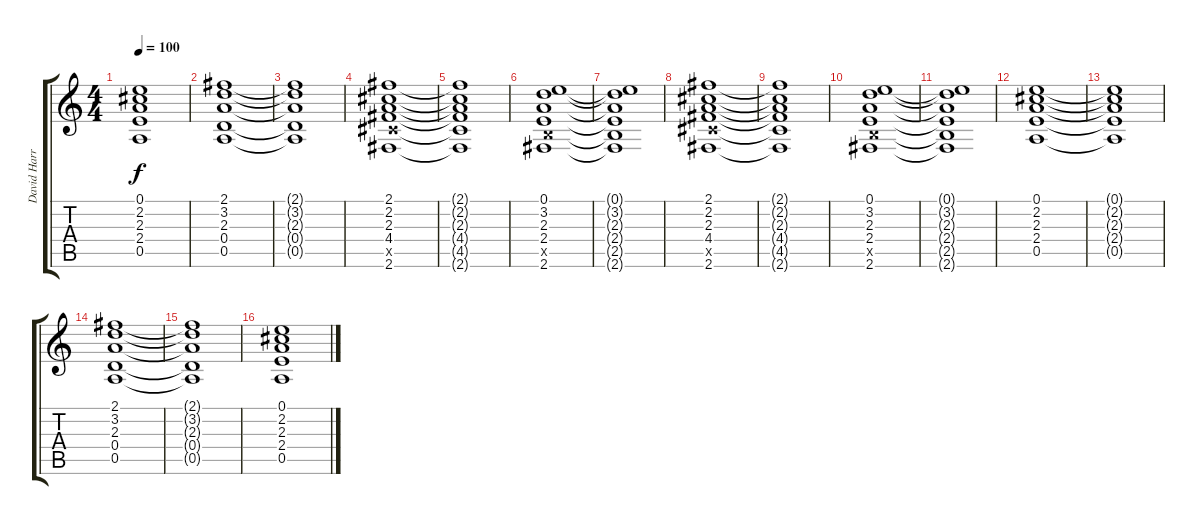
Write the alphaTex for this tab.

\track ("David Harris" "David Harr") {instrument overdrivenguitar}
\staff {score tabs}
\tuning (E4 B3 G3 D3 A2 E2) {hide}
\ts (4 4)
\tempo 100
\clef g2
\ks c
(0.1{t} 2.2{t} 2.3{t} 2.4{t} 0.5{t}).1{dy f} |
(2.1 3.2 2.3 0.4 0.5).1 |
(2.1{t} 3.2{t} 2.3{t} 0.4{t} 0.5{t}).1 |
(2.1 2.2 2.3 4.4 4.5{x} 2.6).1 |
(2.1{t} 2.2{t} 2.3{t} 4.4{t} 4.5{t} 2.6{t}).1 |
(0.1 3.2 2.3 2.4 2.5{x} 2.6).1 |
(0.1{t} 3.2{t} 2.3{t} 2.4{t} 2.5{t} 2.6{t}).1 |
(2.1 2.2 2.3 4.4 4.5{x} 2.6).1 |
(2.1{t} 2.2{t} 2.3{t} 4.4{t} 4.5{t} 2.6{t}).1 |
(0.1 3.2 2.3 2.4 2.5{x} 2.6).1 |
(0.1{t} 3.2{t} 2.3{t} 2.4{t} 2.5{t} 2.6{t}).1 |
(0.1 2.2 2.3 2.4 0.5).1 |
(0.1{t} 2.2{t} 2.3{t} 2.4{t} 0.5{t}).1 |
(2.1 3.2 2.3 0.4 0.5).1 |
(2.1{t} 3.2{t} 2.3{t} 0.4{t} 0.5{t}).1 |
(0.1 2.2 2.3 2.4 0.5).1
